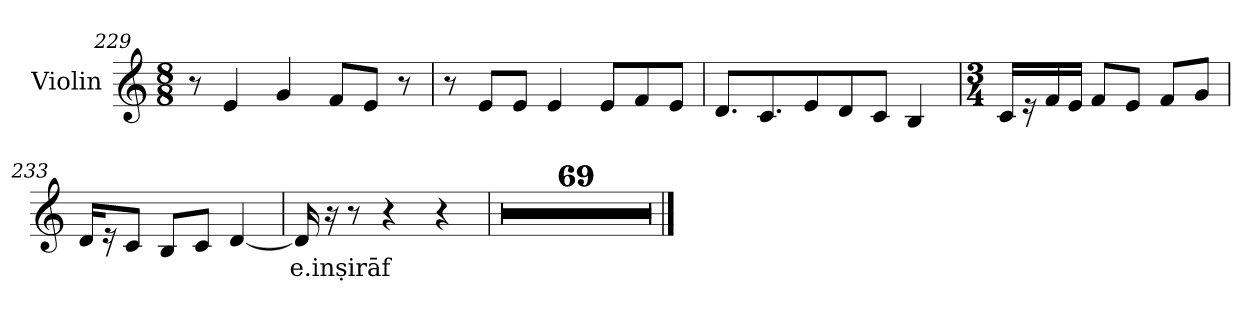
**kern	**text
*part1	*part1
*staff1	*staff1
*I"Violin	*
*clefG2	*
*k[]	*
*M8/8	*
=229	=229
8r	.
4e/	.
4g/	.
8f/L	.
8e/J	.
8r	.
=230	=230
8r	.
8e/L	.
8e/J	.
4e/	.
8e/L	.
8f/	.
8e/J	.
!!LO:LB:g=z
=231	=231
8.d/L	.
8.c/	.
8e/	.
8d/	.
8c/J	.
4B/	.
=232	=232
*M3/4	*
*MM60	*
16c/LL	.
16r	.
16f/	.
16e/JJ	.
8f/L	.
8e/J	.
8f/L	.
8g/J	.
=233	=233
16d/KL	.
16r	.
8c/J	.
8B/L	.
8c/J	.
[4d/	.
=234	=234
!	!LO:LY:b
16d/]	e.inṣirāf
16r	.
8r	.
4r	.
4r	.
!!LO:LB:g=z
=235	=235
2.r	.
=236	=236
2.r	.
=237	=237
2.r	.
=238	=238
2.r	.
=239	=239
2.r	.
=240	=240
2.r	.
=241	=241
2.r	.
=242	=242
2.r	.
!!LO:LB:g=z
=243	=243
2.r	.
=244	=244
2.r	.
=245	=245
2.r	.
=246	=246
2.r	.
=247	=247
2.r	.
=248	=248
2.r	.
=249	=249
2.r	.
=250	=250
2.r	.
!!LO:LB:g=z
=251	=251
2.r	.
=252	=252
2.r	.
=253	=253
2.r	.
=254	=254
2.r	.
=255	=255
2.r	.
=256	=256
2.r	.
=257	=257
2.r	.
=258	=258
2.r	.
!!LO:LB:g=z
=259	=259
2.r	.
=260	=260
2.r	.
=261	=261
2.r	.
=262	=262
2.r	.
=263	=263
2.r	.
=264	=264
2.r	.
=265	=265
2.r	.
=266	=266
2.r	.
!!LO:LB:g=z
=267	=267
2.r	.
=268	=268
2.r	.
=269	=269
2.r	.
=270	=270
2.r	.
=271	=271
2.r	.
=272	=272
2.r	.
=273	=273
2.r	.
=274	=274
2.r	.
!!LO:LB:g=z
=275	=275
2.r	.
=276	=276
2.r	.
=277	=277
2.r	.
=278	=278
2.r	.
=279	=279
2.r	.
=280	=280
2.r	.
=281	=281
2.r	.
=282	=282
2.r	.
!!LO:PB:g=z
=283	=283
2.r	.
=284	=284
2.r	.
=285	=285
2.r	.
=286	=286
2.r	.
=287	=287
2.r	.
=288	=288
2.r	.
=289	=289
2.r	.
=290	=290
2.r	.
!!LO:LB:g=z
=291	=291
2.r	.
=292	=292
2.r	.
=293	=293
2.r	.
=294	=294
2.r	.
=295	=295
2.r	.
=296	=296
2.r	.
=297	=297
2.r	.
=298	=298
2.r	.
!!LO:LB:g=z
=299	=299
2.r	.
=300	=300
2.r	.
=301	=301
2.r	.
=302	=302
2.r	.
=303	=303
2.r	.
==	==
*-	*-
